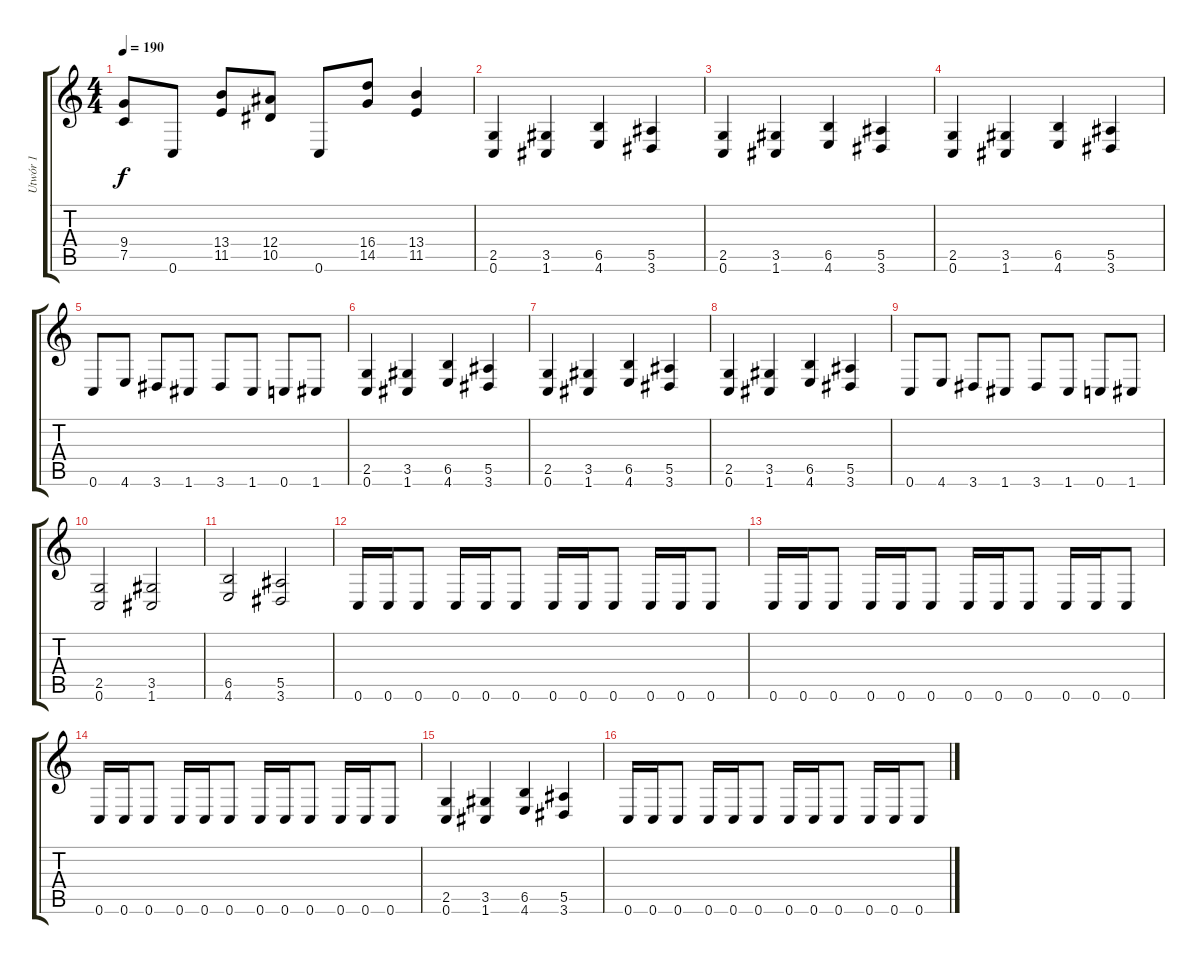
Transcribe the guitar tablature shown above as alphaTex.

\track ("Utwór 1" "Utwór 1") {instrument overdrivenguitar}
\staff {score tabs}
\tuning (C4 G3 Eb3 Bb2 F2 C2) {hide}
\ts (4 4)
\tempo 190
\clef g2
\ks c
(9.4 7.5).8{dy f} 0.6.8 (13.4 11.5).8 (12.4 10.5).8 0.6.8 (16.4 14.5).8 (13.4 11.5).4 |
(2.5 0.6).4 (3.5 1.6).4 (6.5 4.6).4 (5.5 3.6).4 |
(2.5 0.6).4 (3.5 1.6).4 (6.5 4.6).4 (5.5 3.6).4 |
(2.5 0.6).4 (3.5 1.6).4 (6.5 4.6).4 (5.5 3.6).4 |
0.6.8 4.6.8 3.6.8 1.6.8 3.6.8 1.6.8 0.6.8 1.6.8 |
(2.5 0.6).4 (3.5 1.6).4 (6.5 4.6).4 (5.5 3.6).4 |
(2.5 0.6).4 (3.5 1.6).4 (6.5 4.6).4 (5.5 3.6).4 |
(2.5 0.6).4 (3.5 1.6).4 (6.5 4.6).4 (5.5 3.6).4 |
0.6.8 4.6.8 3.6.8 1.6.8 3.6.8 1.6.8 0.6.8 1.6.8 |
(2.5 0.6).2 (3.5 1.6).2 |
(6.5 4.6).2 (5.5 3.6).2 |
0.6.16 0.6.16 0.6.8 0.6.16 0.6.16 0.6.8 0.6.16 0.6.16 0.6.8 0.6.16 0.6.16 0.6.8 |
0.6.16 0.6.16 0.6.8 0.6.16 0.6.16 0.6.8 0.6.16 0.6.16 0.6.8 0.6.16 0.6.16 0.6.8 |
0.6.16 0.6.16 0.6.8 0.6.16 0.6.16 0.6.8 0.6.16 0.6.16 0.6.8 0.6.16 0.6.16 0.6.8 |
(2.5 0.6).4 (3.5 1.6).4 (6.5 4.6).4 (5.5 3.6).4 |
0.6.16 0.6.16 0.6.8 0.6.16 0.6.16 0.6.8 0.6.16 0.6.16 0.6.8 0.6.16 0.6.16 0.6.8
